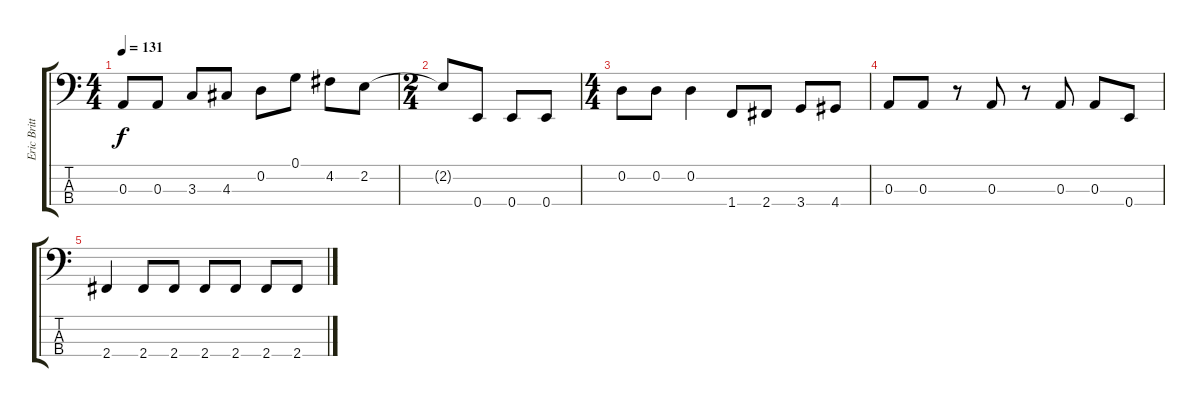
\track ("Eric Brittingham - Bass" "Eric Britt") {instrument electricbasspick}
\staff {score tabs}
\tuning (G2 D2 A1 E1) {hide}
\ts (4 4)
\tempo 131
\clef f4
\ks c
0.3.8{dy f} 0.3.8 3.3.8 4.3.8 0.2.8 0.1.8 4.2.8 2.2.8 |
\ts (2 4)
2.2{t}.8 0.4.8 0.4.8 0.4.8 |
\ts (4 4)
0.2.8 0.2.8 0.2.4 1.4.8 2.4.8 3.4.8 4.4.8 |
0.3.8 0.3.8 r.8 0.3.8 r.8 0.3.8 0.3.8 0.4.8 |
2.4.4 2.4.8 2.4.8 2.4.8 2.4.8 2.4.8 2.4.8
